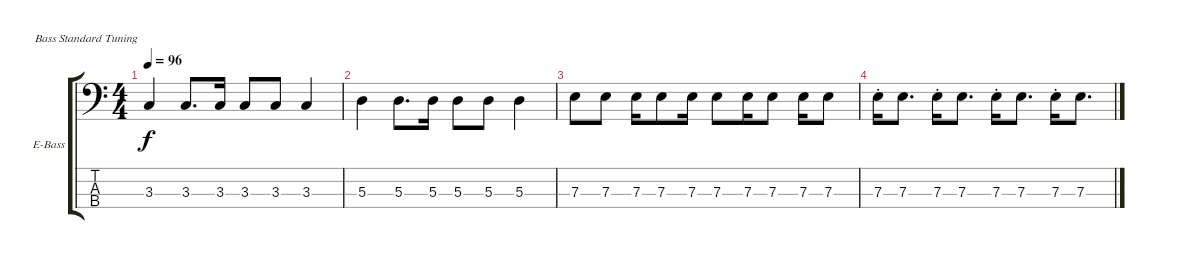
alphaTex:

\bracketExtendMode groupsimilarinstruments
\firstSystemTrackNameOrientation horizontal
\otherSystemsTrackNameOrientation horizontal
\track ("Electric Bass" "E-Bass") {instrument electricbassfinger}
\staff {score tabs}
\tuning (G2 D2 A1 E1)
\ts (4 4)
\tempo 96
\clef f4
\ks c
3.3.4{dy f} 3.3.8{d} 3.3.16 3.3.8 3.3.8 3.3.4 |
5.3.4 5.3.8{d} 5.3.16 5.3.8 5.3.8 5.3.4 |
7.3.8 7.3.8 7.3.16 7.3.8 7.3.16 7.3.8 7.3.16 7.3.8 7.3.16 7.3.8 |
7.3{st}.16 7.3.8{d} 7.3{st}.16 7.3.8{d} 7.3{st}.16 7.3.8{d} 7.3{st}.16 7.3.8{d}
